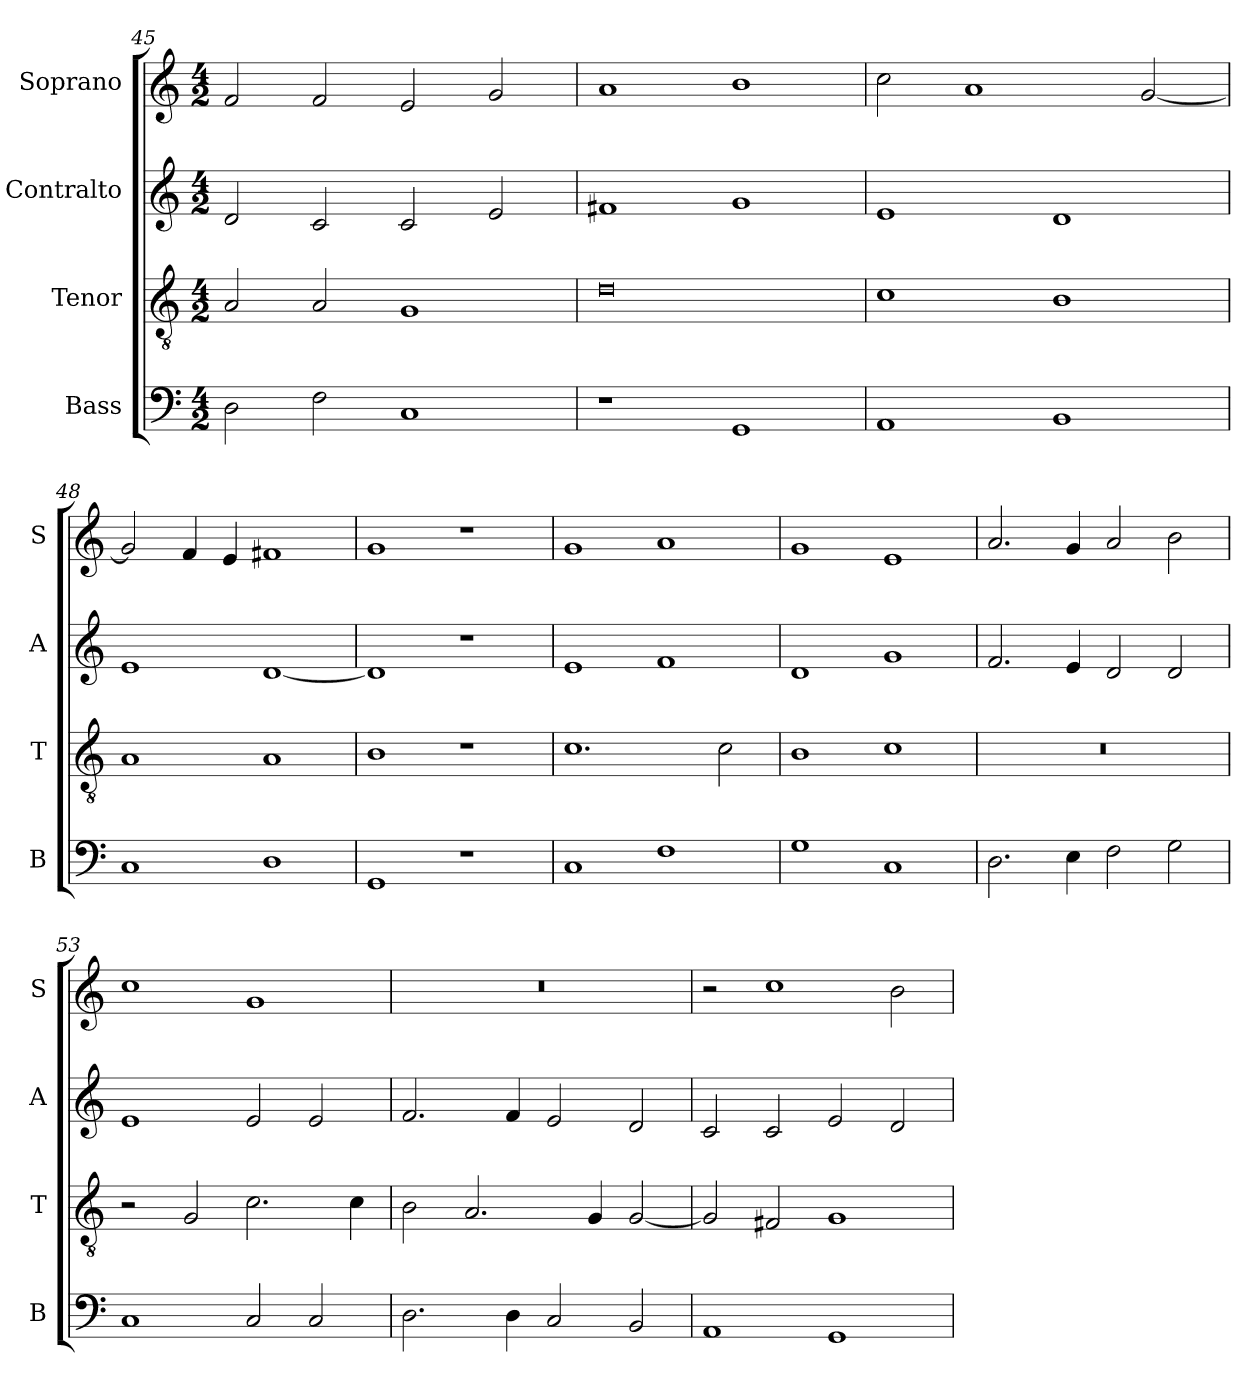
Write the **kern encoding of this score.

**kern	**kern	**kern	**kern
*part4	*part3	*part2	*part1
*staff4	*staff3	*staff2	*staff1
*I"Bass	*I"Tenor	*I"Contralto	*I"Soprano
*I'B	*I'T	*I'A	*I'S
*clefF4	*clefGv2	*clefG2	*clefG2
*k[]	*k[]	*k[]	*k[]
*G:mix	*G:mix	*G:mix	*G:mix
*M4/2	*M4/2	*M4/2	*M4/2
=45	=45	=45	=45
2D	2A	2d	2f
2F	2A	2c	2f
1C	1G	2c	2e
.	.	2e	2g
=46	=46	=46	=46
1r	0d	1f#X	1a
1GG	.	1g	1b
=47	=47	=47	=47
1AA	1c	1e	2cc
.	.	.	1a
1BB	1B	1d	.
.	.	.	[2g
=48	=48	=48	=48
1C	1A	1e	2g]
.	.	.	4f
.	.	.	4e
1D	1A	[1d	1f#X
=49	=49	=49	=49
1GG	1B	1d]	1g
1r	1r	1r	1r
=50	=50	=50	=50
1C	1.c	1e	1g
1F	.	1f	1a
.	2c	.	.
=51	=51	=51	=51
1G	1B	1d	1g
1C	1c	1g	1e
=52	=52	=52	=52
2.D	0r	2.f	2.a
4E	.	4e	4g
2F	.	2d	2a
2G	.	2d	2b
=53	=53	=53	=53
1C	2r	1e	1cc
.	2G	.	.
2C	2.c	2e	1g
2C	.	2e	.
.	4c	.	.
=54	=54	=54	=54
2.D	2B	2.f	0r
.	2.A	.	.
4D	.	4f	.
2C	.	2e	.
.	4G	.	.
2BB	[2G	2d	.
=55	=55	=55	=55
1AA	2G]	2c	2r
.	2F#X	2c	1cc
1GG	1G	2e	.
.	.	2d	2b
=	=	=	=
*-	*-	*-	*-
